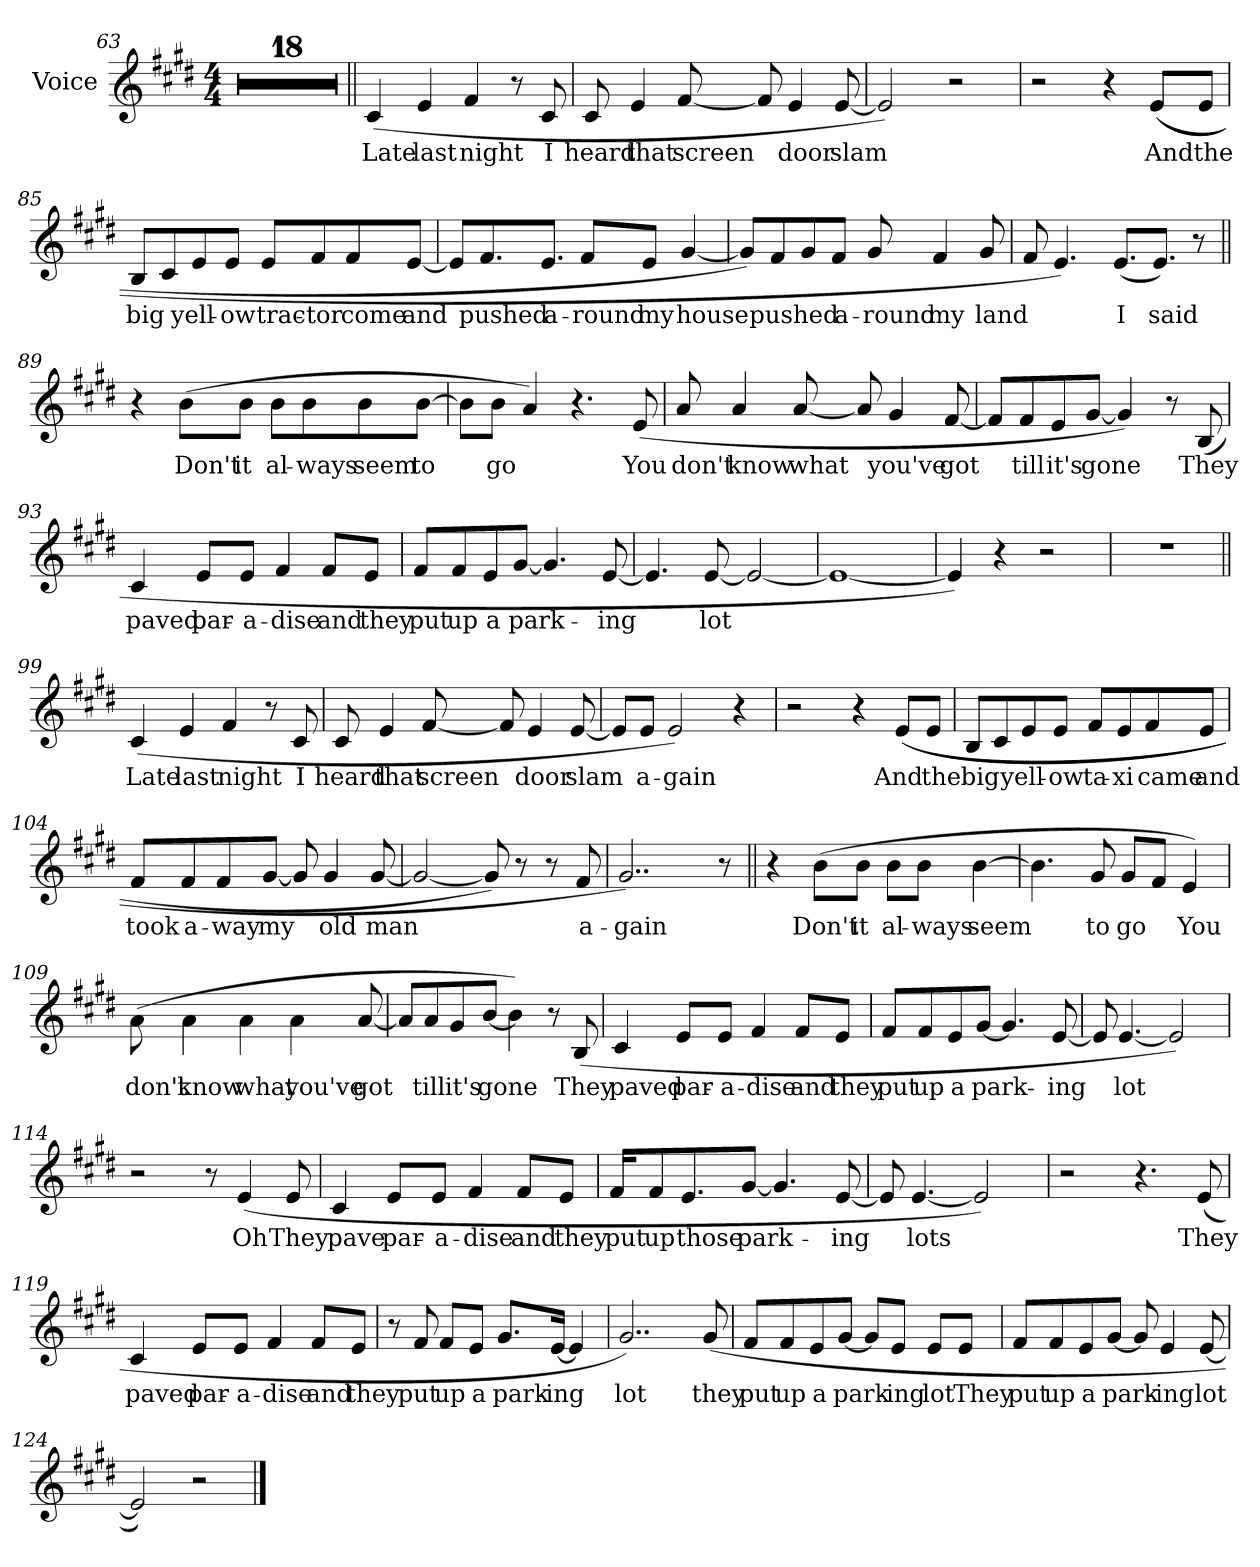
**kern	**text
*part1	*part1
*staff1	*staff1
*I"Voice	*
*I'Voice	*
*clefG2	*
*k[f#c#g#d#]	*
*E:	*
*M4/4	*
=63	=63
1r	.
=64	=64
1r	.
=65	=65
1r	.
=66	=66
1r	.
=67	=67
1r	.
=68	=68
1r	.
=69	=69
1r	.
=70	=70
1r	.
=71	=71
1r	.
=72	=72
1r	.
=73	=73
1r	.
=74	=74
1r	.
=75	=75
1r	.
=76	=76
1r	.
=77	=77
1r	.
=78	=78
1r	.
=79	=79
1r	.
=80	=80
1r	.
=81||	=81||
!	!LO:LY:b
(>4c#/	Late
!	!LO:LY:b
4e/	last
!	!LO:LY:b
4f#/	night
8r	.
!	!LO:LY:b
8c#/	I
=82	=82
!	!LO:LY:b
8c#/	heard
!	!LO:LY:b
4e/	that
!	!LO:LY:b
[8f#/	screen
8f#/]	.
!	!LO:LY:b
4e/	door
!	!LO:LY:b
[8e/	slam
=83	=83
2e/])	.
2r	.
=84	=84
2r	.
4r	.
!	!LO:LY:b
(>(>8e/L	And
!	!LO:LY:b
8e/J	the
=85	=85
!	!LO:LY:b
8B/L	big
8c#/	.
!	!LO:LY:b
8e/	yell-
!	!LO:LY:b
8e/J	-ow
!	!LO:LY:b
8e/L	trac-
!	!LO:LY:b
8f#/	-tor
!	!LO:LY:b
8f#/	come
!	!LO:LY:b
[8e/J	and
=86	=86
8e/L]	.
!	!LO:LY:b
8.f#/	pushed
!	!LO:LY:b
8.e/J	a-
!	!LO:LY:b
8f#/L	-round
!	!LO:LY:b
8e/J	my
!	!LO:LY:b
[4g#/	house
=87	=87
8g#/L])	.
!	!LO:LY:b
8f#/	pushed
8g#/	.
!	!LO:LY:b
8f#/J	a-
!	!LO:LY:b
8g#/	-round
!	!LO:LY:b
4f#/	my
!	!LO:LY:b
8g#/	land
=88	=88
8f#/	.
4.e/)	.
!	!LO:LY:b
(<8.e/L	I
!	!LO:LY:b
8.e/J)	said
8r	.
=89||	=89||
4r	.
!	!LO:LY:b
(>8b\L	Don't
!	!LO:LY:b
8b\J	it
!	!LO:LY:b
8b\L	al-
!	!LO:LY:b
8b\	-ways
!	!LO:LY:b
8b\	seem
!	!LO:LY:b
[8b\J	to
=90	=90
8b\L]	.
!	!LO:LY:b
8b\J	go
4a/)	.
4.r	.
!	!LO:LY:b
(>8e/	You
=91	=91
!	!LO:LY:b
8a/	don't
!	!LO:LY:b
4a/	know
!	!LO:LY:b
[8a/	what
8a/]	.
!	!LO:LY:b
4g#/	you've
!	!LO:LY:b
[8f#/	got
=92	=92
8f#/L]	.
!	!LO:LY:b
8f#/	till
!	!LO:LY:b
8e/	it's
!	!LO:LY:b
[8g#/J	gone
4g#/])	.
8r	.
!	!LO:LY:b
(>8B/	They
=93	=93
!	!LO:LY:b
4c#/	paved
!	!LO:LY:b
8e/L	par-
!	!LO:LY:b
8e/J	-a-
!	!LO:LY:b
4f#/	-dise
!	!LO:LY:b
8f#/L	and
!	!LO:LY:b
8e/J	they
=94	=94
!	!LO:LY:b
8f#/L	put
!	!LO:LY:b
8f#/	up
!	!LO:LY:b
8e/	a
!	!LO:LY:b
[8g#/J	park-
4.g#/]	.
!	!LO:LY:b
[8e/	-ing
=95	=95
4.e/]	.
!	!LO:LY:b
[8e/	lot
2e/_	.
=96	=96
1e_	.
=97	=97
4e/])	.
4r	.
2r	.
=98	=98
1r	.
=99||	=99||
!	!LO:LY:b
(>4c#/	Late
!	!LO:LY:b
4e/	last
!	!LO:LY:b
4f#/	night
8r	.
!	!LO:LY:b
8c#/	I
=100	=100
!	!LO:LY:b
8c#/	heard
!	!LO:LY:b
4e/	that
!	!LO:LY:b
[8f#/	screen
8f#/]	.
!	!LO:LY:b
4e/	door
!	!LO:LY:b
[8e/	slam
=101	=101
8e/L]	.
!	!LO:LY:b
8e/J	a-
!	!LO:LY:b
2e/)	-gain
4r	.
=102	=102
2r	.
4r	.
!	!LO:LY:b
(>(>8e/L	And
!	!LO:LY:b
8e/J	the
=103	=103
!	!LO:LY:b
8B/L	big
8c#/	.
!	!LO:LY:b
8e/	yell-
!	!LO:LY:b
8e/J	-ow
!	!LO:LY:b
8f#/L	ta-
!	!LO:LY:b
8e/	-xi
!	!LO:LY:b
8f#/	came
!	!LO:LY:b
8e/J	and
=104	=104
!	!LO:LY:b
8f#/L	took
!	!LO:LY:b
8f#/	a-
!	!LO:LY:b
8f#/	-way
!	!LO:LY:b
[8g#/J	my
8g#/]	.
!	!LO:LY:b
4g#/	old
!	!LO:LY:b
[8g#/	man
=105	=105
2g#/_	.
8g#/])	.
8r	.
8r	.
!	!LO:LY:b
8f#/	a-
=106	=106
!	!LO:LY:b
2..g#/)	-gain
8r	.
=107||	=107||
4r	.
!	!LO:LY:b
(>8b\L	Don't
!	!LO:LY:b
8b\J	it
!	!LO:LY:b
8b\L	al-
!	!LO:LY:b
8b\J	-ways
!	!LO:LY:b
[4b\	seem
=108	=108
4.b\]	.
!	!LO:LY:b
8g#/	to
!	!LO:LY:b
8g#/L	go
8f#/J	.
!	!LO:LY:b
4e/)	You
=109	=109
!	!LO:LY:b
(>8a\	don't
!	!LO:LY:b
4a\	know
!	!LO:LY:b
4a\	what
!	!LO:LY:b
4a\	you've
!	!LO:LY:b
[8a/	got
=110	=110
8a/L]	.
!	!LO:LY:b
8a/	till
!	!LO:LY:b
8g#/	it's
!	!LO:LY:b
[8b/J	gone
4b\])	.
8r	.
!	!LO:LY:b
(>8B/	They
=111	=111
!	!LO:LY:b
4c#/	paved
!	!LO:LY:b
8e/L	par-
!	!LO:LY:b
8e/J	-a-
!	!LO:LY:b
4f#/	-dise
!	!LO:LY:b
8f#/L	and
!	!LO:LY:b
8e/J	they
=112	=112
!	!LO:LY:b
8f#/L	put
!	!LO:LY:b
8f#/	up
!	!LO:LY:b
8e/	a
!	!LO:LY:b
[8g#/J	park-
4.g#/]	.
!	!LO:LY:b
[8e/	-ing
=113	=113
8e/]	.
!	!LO:LY:b
[4.e/	lot
2e/])	.
=114	=114
2r	.
8r	.
!	!LO:LY:b
(>4e/	Oh
!	!LO:LY:b
8e/	They
=115	=115
!	!LO:LY:b
4c#/	pave
!	!LO:LY:b
8e/L	par-
!	!LO:LY:b
8e/J	-a-
!	!LO:LY:b
4f#/	-dise
!	!LO:LY:b
8f#/L	and
!	!LO:LY:b
8e/J	they
=116	=116
!	!LO:LY:b
16f#/KL	put
!	!LO:LY:b
8f#/	up
!	!LO:LY:b
8.e/	those
!	!LO:LY:b
[8g#/J	park-
4.g#/]	.
!	!LO:LY:b
[8e/	-ing
=117	=117
8e/]	.
!	!LO:LY:b
[4.e/	lots
2e/])	.
=118	=118
2r	.
4.r	.
!	!LO:LY:b
(>8e/	They
=119	=119
!	!LO:LY:b
4c#/	paved
!	!LO:LY:b
8e/L	par-
!	!LO:LY:b
8e/J	-a-
!	!LO:LY:b
4f#/	-dise
!	!LO:LY:b
8f#/L	and
!	!LO:LY:b
8e/J	they
=120	=120
8r	.
!	!LO:LY:b
8f#/	put
!	!LO:LY:b
8f#/L	up
!	!LO:LY:b
8e/J	a
!	!LO:LY:b
8.g#/L	park-
!	!LO:LY:b
[16e/Jk	-ing
4e/]	.
=121	=121
!	!LO:LY:b
2..g#/)	lot
!	!LO:LY:b
(>8g#/	they
=122	=122
!	!LO:LY:b
8f#/L	put
!	!LO:LY:b
8f#/	up
!	!LO:LY:b
8e/	a
!	!LO:LY:b
[8g#/J	park-
8g#/L]	.
!	!LO:LY:b
8e/J	-ing
!	!LO:LY:b
8e/L	lot
!	!LO:LY:b
8e/J	They
=123	=123
!	!LO:LY:b
8f#/L	put
!	!LO:LY:b
8f#/	up
!	!LO:LY:b
8e/	a
!	!LO:LY:b
[8g#/J	park-
8g#/]	.
!	!LO:LY:b
4e/	-ing
!	!LO:LY:b
[8e/	lot
=124	=124
2e/])	.
2r	.
==	==
*-	*-
